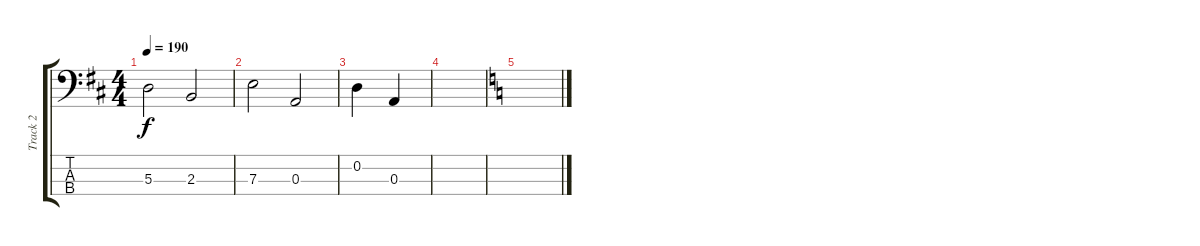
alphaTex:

\track ("Track 2" "Track 2") {instrument electricbasspick}
\staff {score tabs}
\tuning (G2 D2 A1 E1) {hide}
\ts (4 4)
\tempo 190
\clef f4
\ks d
5.3.2{dy f} 2.3.2 |
7.3.2 0.3.2 |
0.2.4 0.3.4 |
|
\ks c
